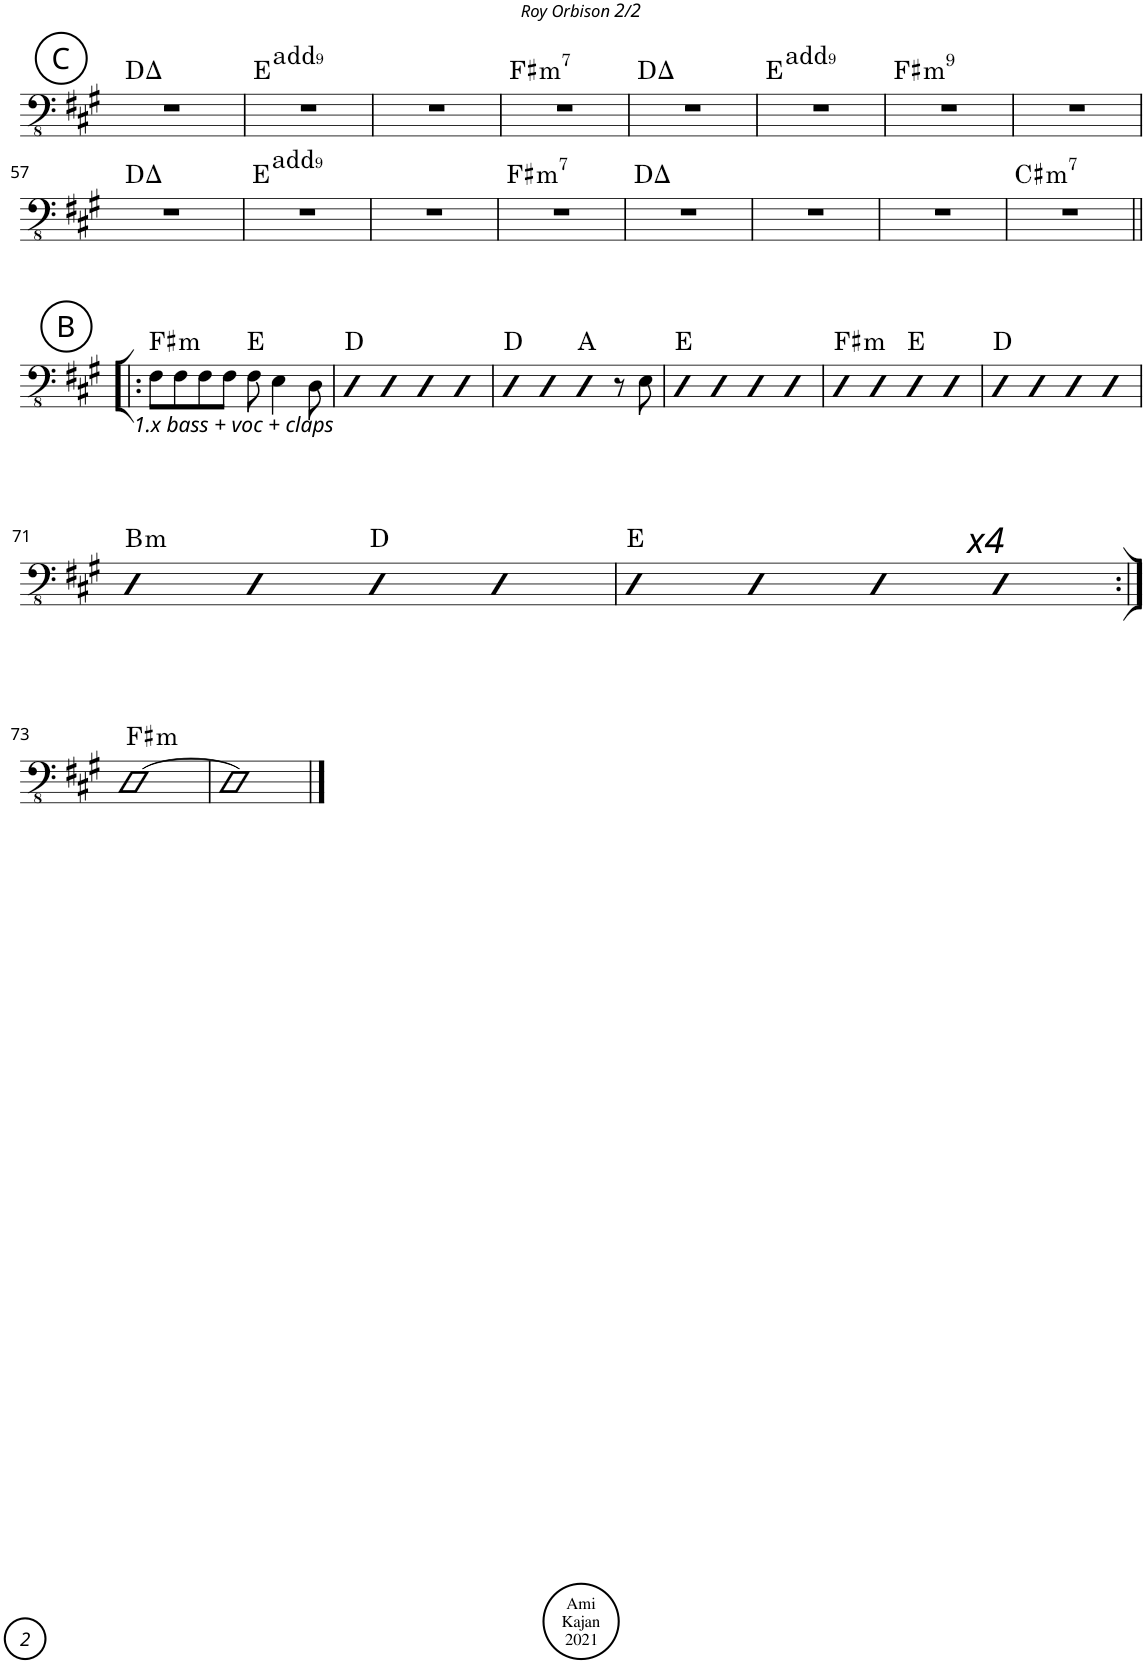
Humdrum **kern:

**kern	**harte
*part1	*part1
*staff1	*
*I"Acoustic Bass	*
*I'Bass	*
!!LO:PB:g=z
*clefFv4	*
*k[f#c#g#]	*
*M4/4	*
*met(c)	*
!!LO:REH:place=s1:a:cj:enc=circle:fs=14:t=C
=49	=49
1r	D:maj
=50	=50
1r	E:maj(9)
=51	=51
1r	.
=52	=52
!	!LO:H:kt=m7
1r	F#:min7
=53	=53
1r	D:maj
=54	=54
1r	E:maj(9)
=55	=55
!	!LO:H:kt=m9
1r	F#:min9
=56	=56
1r	.
!!LO:LB:g=z
=57	=57
1r	D:maj
=58	=58
1r	E:maj(9)
=59	=59
1r	.
=60	=60
!	!LO:H:kt=m7
1r	F#:min7
=61	=61
1r	D:maj
=62	=62
1r	.
=63	=63
1r	.
=64	=64
!	!LO:H:kt=m7
1r	C#:min7
!!LO:LB:g=z
!!LO:REH:place=s1:a:cj:enc=circle:fs=14:t=B
=65!|:	=65!|:
!LO:TX:b:i:t=1.x bass + voc + claps	!LO:H:kt=m
8FF#\L	F#:min
8FF#\	.
8FF#\	.
8FF#\J	.
8FF#\	E:maj
4EE\	.
8DD\	.
=66	=66
4CC#	D:maj
4CC#	.
4CC#	.
4CC#	.
=67	=67
4CC#	D:maj
4CC#	.
4CC#	A:maj
8r	.
8EE\	.
=68	=68
4CC#	E:maj
4CC#	.
4CC#	.
4CC#	.
=69	=69
!	!LO:H:kt=m
4CC#	F#:min
4CC#	.
4CC#	E:maj
4CC#	.
=70	=70
4CC#	D:maj
4CC#	.
4CC#	.
4CC#	.
!!LO:LB:g=z
=71	=71
!	!LO:H:kt=m
4CC#	B:min
4CC#	.
4CC#	D:maj
4CC#	.
=72	=72
4CC#	E:maj
4CC#	.
4CC#	.
!LO:TX:a:i:t=x4	!
4CC#	.
!!LO:LB:g=z
=73:|!	=73:|!
!	!LO:H:kt=m
[1CC#	F#:min
=74	=74
1CC#]	.
==	==
*-	*-
